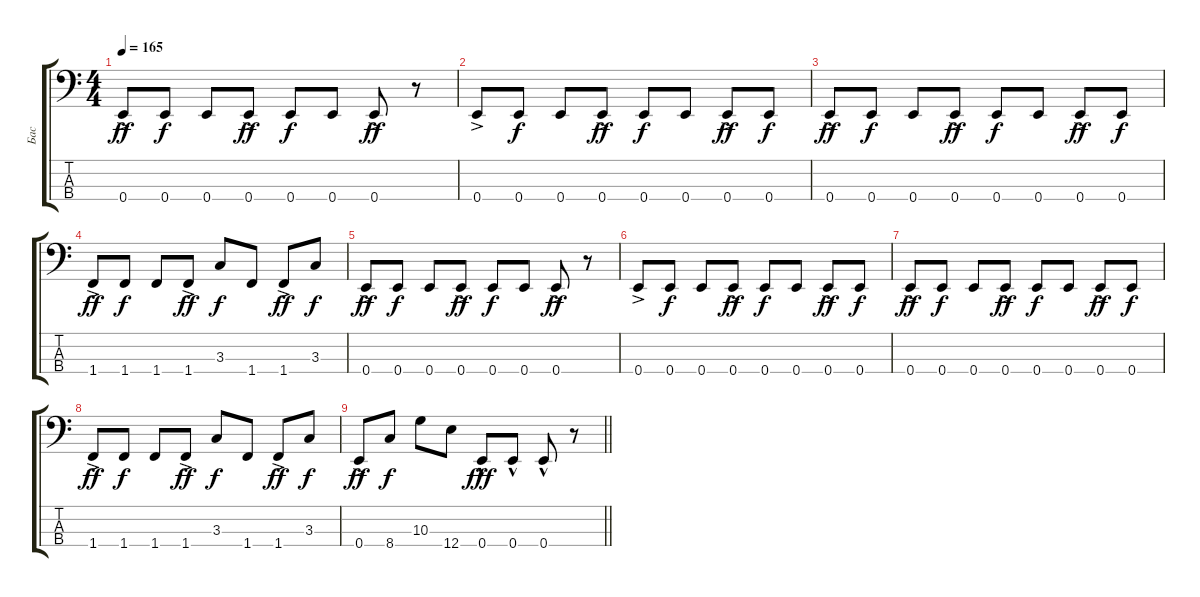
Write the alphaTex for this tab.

\track ("Бас" "Бас") {instrument electricbasspick}
\staff {score tabs}
\tuning (G2 D2 A1 E1) {hide}
\ts (4 4)
\tempo 165
\clef f4
\ks c
0.4{ac}.8{dy ff} 0.4.8{dy f} 0.4.8 0.4{ac}.8{dy ff} 0.4.8{dy f} 0.4.8 0.4{ac}.8{dy ff} r.8 |
0.4{ac}.8 0.4.8{dy f} 0.4.8 0.4{ac}.8{dy ff} 0.4.8{dy f} 0.4.8 0.4{ac}.8{dy ff} 0.4.8{dy f} |
0.4{ac}.8{dy ff} 0.4.8{dy f} 0.4.8 0.4{ac}.8{dy ff} 0.4.8{dy f} 0.4.8 0.4{ac}.8{dy ff} 0.4.8{dy f} |
1.4{ac}.8{dy ff} 1.4.8{dy f} 1.4.8 1.4{ac}.8{dy ff} 3.3.8{dy f} 1.4.8 1.4{ac}.8{dy ff} 3.3.8{dy f} |
0.4{ac}.8{dy ff} 0.4.8{dy f} 0.4.8 0.4{ac}.8{dy ff} 0.4.8{dy f} 0.4.8 0.4{ac}.8{dy ff} r.8 |
0.4{ac}.8 0.4.8{dy f} 0.4.8 0.4{ac}.8{dy ff} 0.4.8{dy f} 0.4.8 0.4{ac}.8{dy ff} 0.4.8{dy f} |
0.4{ac}.8{dy ff} 0.4.8{dy f} 0.4.8 0.4{ac}.8{dy ff} 0.4.8{dy f} 0.4.8 0.4{ac}.8{dy ff} 0.4.8{dy f} |
1.4{ac}.8{dy ff} 1.4.8{dy f} 1.4.8 1.4{ac}.8{dy ff} 3.3.8{dy f} 1.4.8 1.4{ac}.8{dy ff} 3.3.8{dy f} |
\barLineRight lightlight
0.4{ac}.8{dy ff} 8.4.8{dy f} 10.3.8 12.4.8 0.4{hac}.8{dy fff} 0.4{hac}.8 0.4{hac}.8 r.8
